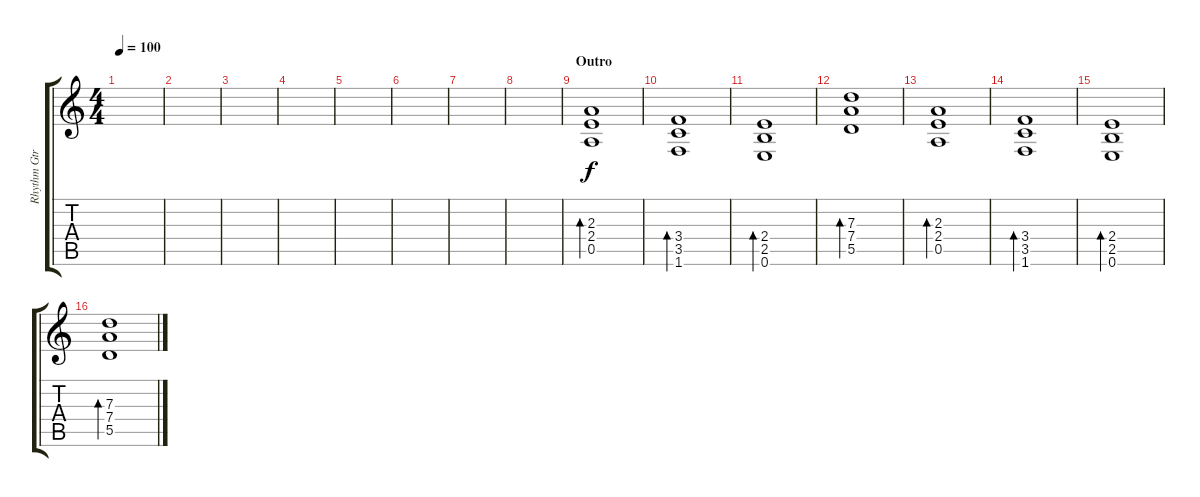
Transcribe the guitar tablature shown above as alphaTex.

\track ("Rhythm Gtr" "Rhythm Gtr") {instrument overdrivenguitar}
\staff {score tabs}
\tuning (E4 B3 G3 D3 A2 E2) {hide}
\ts (4 4)
\tempo 100
\clef g2
\ks c
|
|
|
|
|
|
|
|
\section ("" "Outro")
(2.3 2.4 0.5).1{bd 60} |
(3.4 3.5 1.6).1{bd 60} |
(2.4 2.5 0.6).1{bd 60} |
(7.3 7.4 5.5).1{bd 60} |
(2.3 2.4 0.5).1{bd 60} |
(3.4 3.5 1.6).1{bd 60} |
(2.4 2.5 0.6).1{bd 60} |
(7.3 7.4 5.5).1{bd 60}
